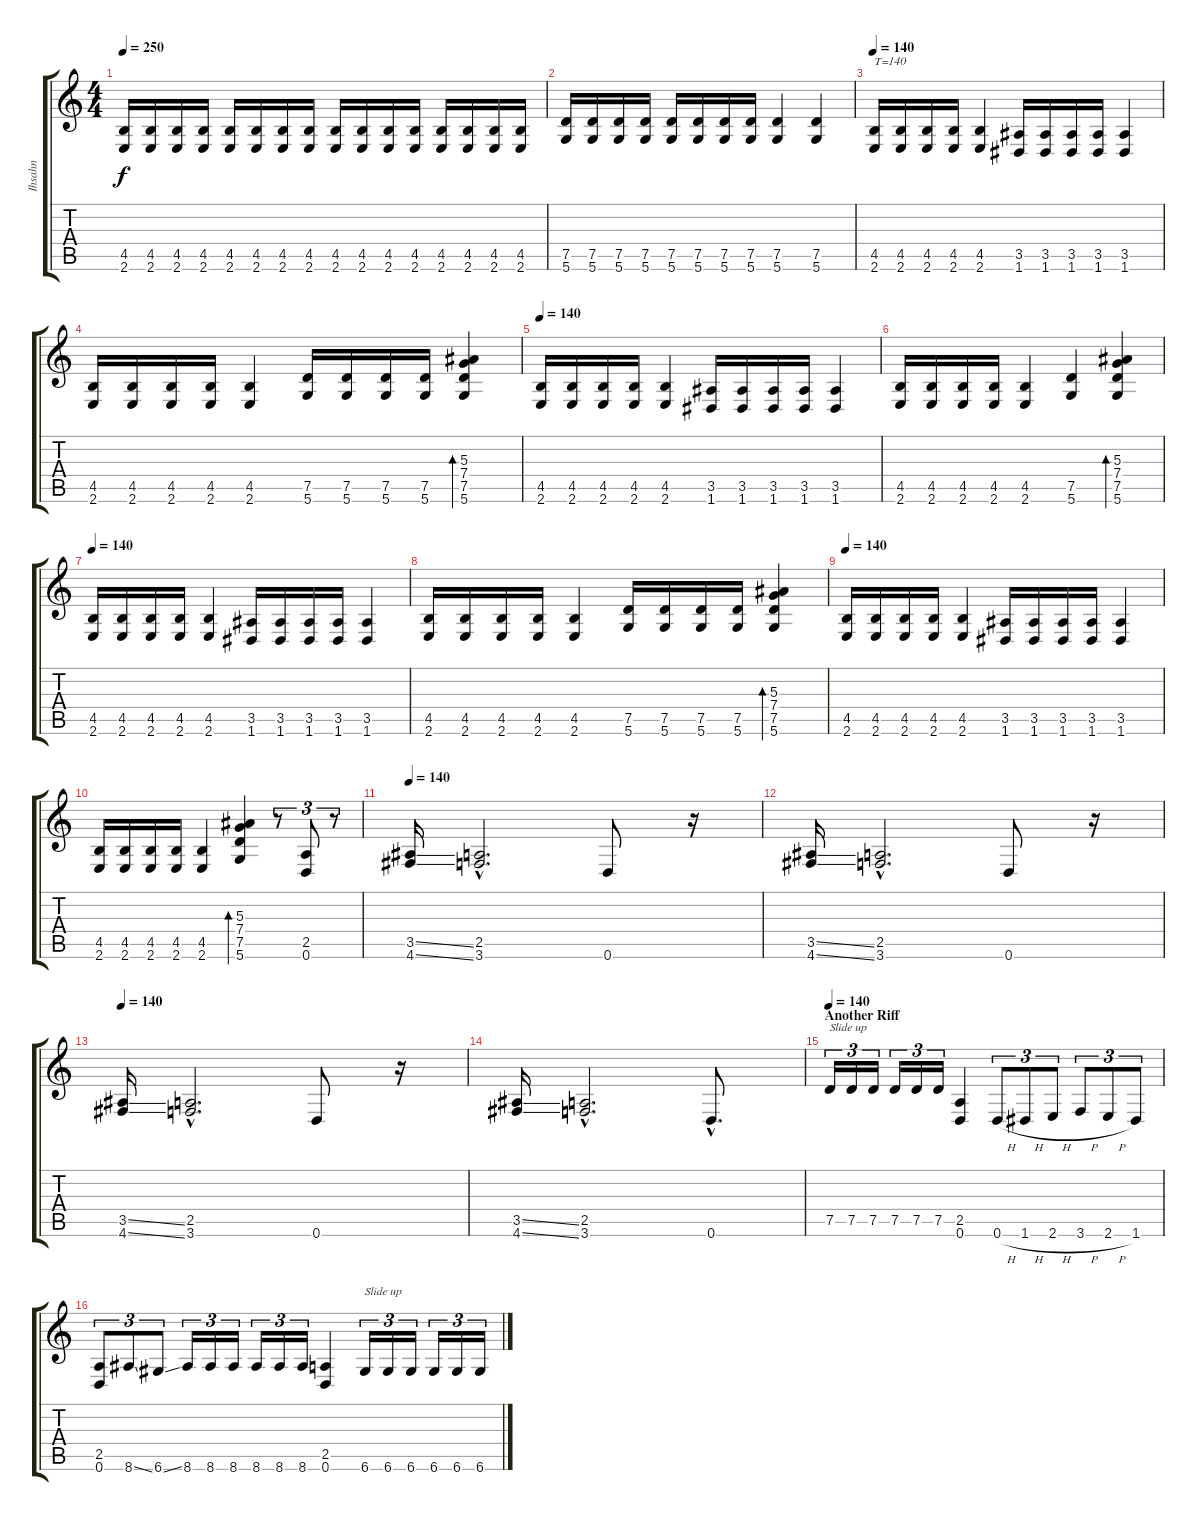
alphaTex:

\track ("Ihsahn" "Ihsahn") {instrument distortionguitar}
\staff {score tabs}
\tuning (D4 A3 F3 C3 G2 D2) {hide}
\ts (4 4)
\tempo 250
\clef g2
\ks c
(4.5 2.6).16{dy f} (4.5 2.6).16 (4.5 2.6).16 (4.5 2.6).16 (4.5 2.6).16 (4.5 2.6).16 (4.5 2.6).16 (4.5 2.6).16 (4.5 2.6).16 (4.5 2.6).16 (4.5 2.6).16 (4.5 2.6).16 (4.5 2.6).16 (4.5 2.6).16 (4.5 2.6).16 (4.5 2.6).16 |
(7.5 5.6).16 (7.5 5.6).16 (7.5 5.6).16 (7.5 5.6).16 (7.5 5.6).16 (7.5 5.6).16 (7.5 5.6).16 (7.5 5.6).16 (7.5 5.6).4 (7.5 5.6).4 |
\tempo 140
(4.5 2.6).16{txt "T=140"} (4.5 2.6).16 (4.5 2.6).16 (4.5 2.6).16 (4.5 2.6).4 (3.5 1.6).16 (3.5 1.6).16 (3.5 1.6).16 (3.5 1.6).16 (3.5 1.6).4 |
(4.5 2.6).16 (4.5 2.6).16 (4.5 2.6).16 (4.5 2.6).16 (4.5 2.6).4 (7.5 5.6).16 (7.5 5.6).16 (7.5 5.6).16 (7.5 5.6).16 (5.3 7.4 7.5 5.6).4{bd 480} |
\tempo 140
(4.5 2.6).16 (4.5 2.6).16 (4.5 2.6).16 (4.5 2.6).16 (4.5 2.6).4 (3.5 1.6).16 (3.5 1.6).16 (3.5 1.6).16 (3.5 1.6).16 (3.5 1.6).4 |
(4.5 2.6).16 (4.5 2.6).16 (4.5 2.6).16 (4.5 2.6).16 (4.5 2.6).4 (7.5 5.6).4 (5.3 7.4 7.5 5.6).4{bd 480} |
\tempo 140
(4.5 2.6).16 (4.5 2.6).16 (4.5 2.6).16 (4.5 2.6).16 (4.5 2.6).4 (3.5 1.6).16 (3.5 1.6).16 (3.5 1.6).16 (3.5 1.6).16 (3.5 1.6).4 |
(4.5 2.6).16 (4.5 2.6).16 (4.5 2.6).16 (4.5 2.6).16 (4.5 2.6).4 (7.5 5.6).16 (7.5 5.6).16 (7.5 5.6).16 (7.5 5.6).16 (5.3 7.4 7.5 5.6).4{bd 480} |
\tempo 140
(4.5 2.6).16 (4.5 2.6).16 (4.5 2.6).16 (4.5 2.6).16 (4.5 2.6).4 (3.5 1.6).16 (3.5 1.6).16 (3.5 1.6).16 (3.5 1.6).16 (3.5 1.6).4 |
(4.5 2.6).16 (4.5 2.6).16 (4.5 2.6).16 (4.5 2.6).16 (4.5 2.6).4 (5.3 7.4 7.5 5.6).4{bd 480} r.8{tu (3 2)} (2.5 0.6).8{tu (3 2)} r.8{tu (3 2)} |
\tempo 140
(3.5{ss} 4.6{ss}).16 (2.5{hac} 3.6{hac}).2{d} 0.6.8 r.16 |
(3.5{ss} 4.6{ss}).16 (2.5{hac} 3.6{hac}).2{d} 0.6.8 r.16 |
\tempo 140
(3.5{ss} 4.6{ss}).16 (2.5{hac} 3.6{hac}).2{d} 0.6.8 r.16 |
(3.5{ss} 4.6{ss}).16 (2.5{hac} 3.6{hac}).2{d} 0.6{hac}.8{d} |
\section ("" "Another Riff")
\tempo 140
7.5.16{tu (3 2) txt "Slide up"} 7.5.16{tu (3 2)} 7.5.16{tu (3 2)} 7.5.16{tu (3 2)} 7.5.16{tu (3 2)} 7.5.16{tu (3 2)} (2.5 0.6).4 0.6{h}.8{tu (3 2)} 1.6{h}.8{tu (3 2)} 2.6{h}.8{tu (3 2)} 3.6{h}.8{tu (3 2)} 2.6{h}.8{tu (3 2)} 1.6.8{tu (3 2)} |
(2.5 0.6).8{tu (3 2)} 8.6{ss}.8{tu (3 2)} 6.6{ss}.8{tu (3 2)} 8.6.16{tu (3 2)} 8.6.16{tu (3 2)} 8.6.16{tu (3 2)} 8.6.16{tu (3 2)} 8.6.16{tu (3 2)} 8.6.16{tu (3 2)} (2.5 0.6).4 6.6.16{tu (3 2) txt "Slide up"} 6.6.16{tu (3 2)} 6.6.16{tu (3 2)} 6.6.16{tu (3 2)} 6.6.16{tu (3 2)} 6.6.16{tu (3 2)}
